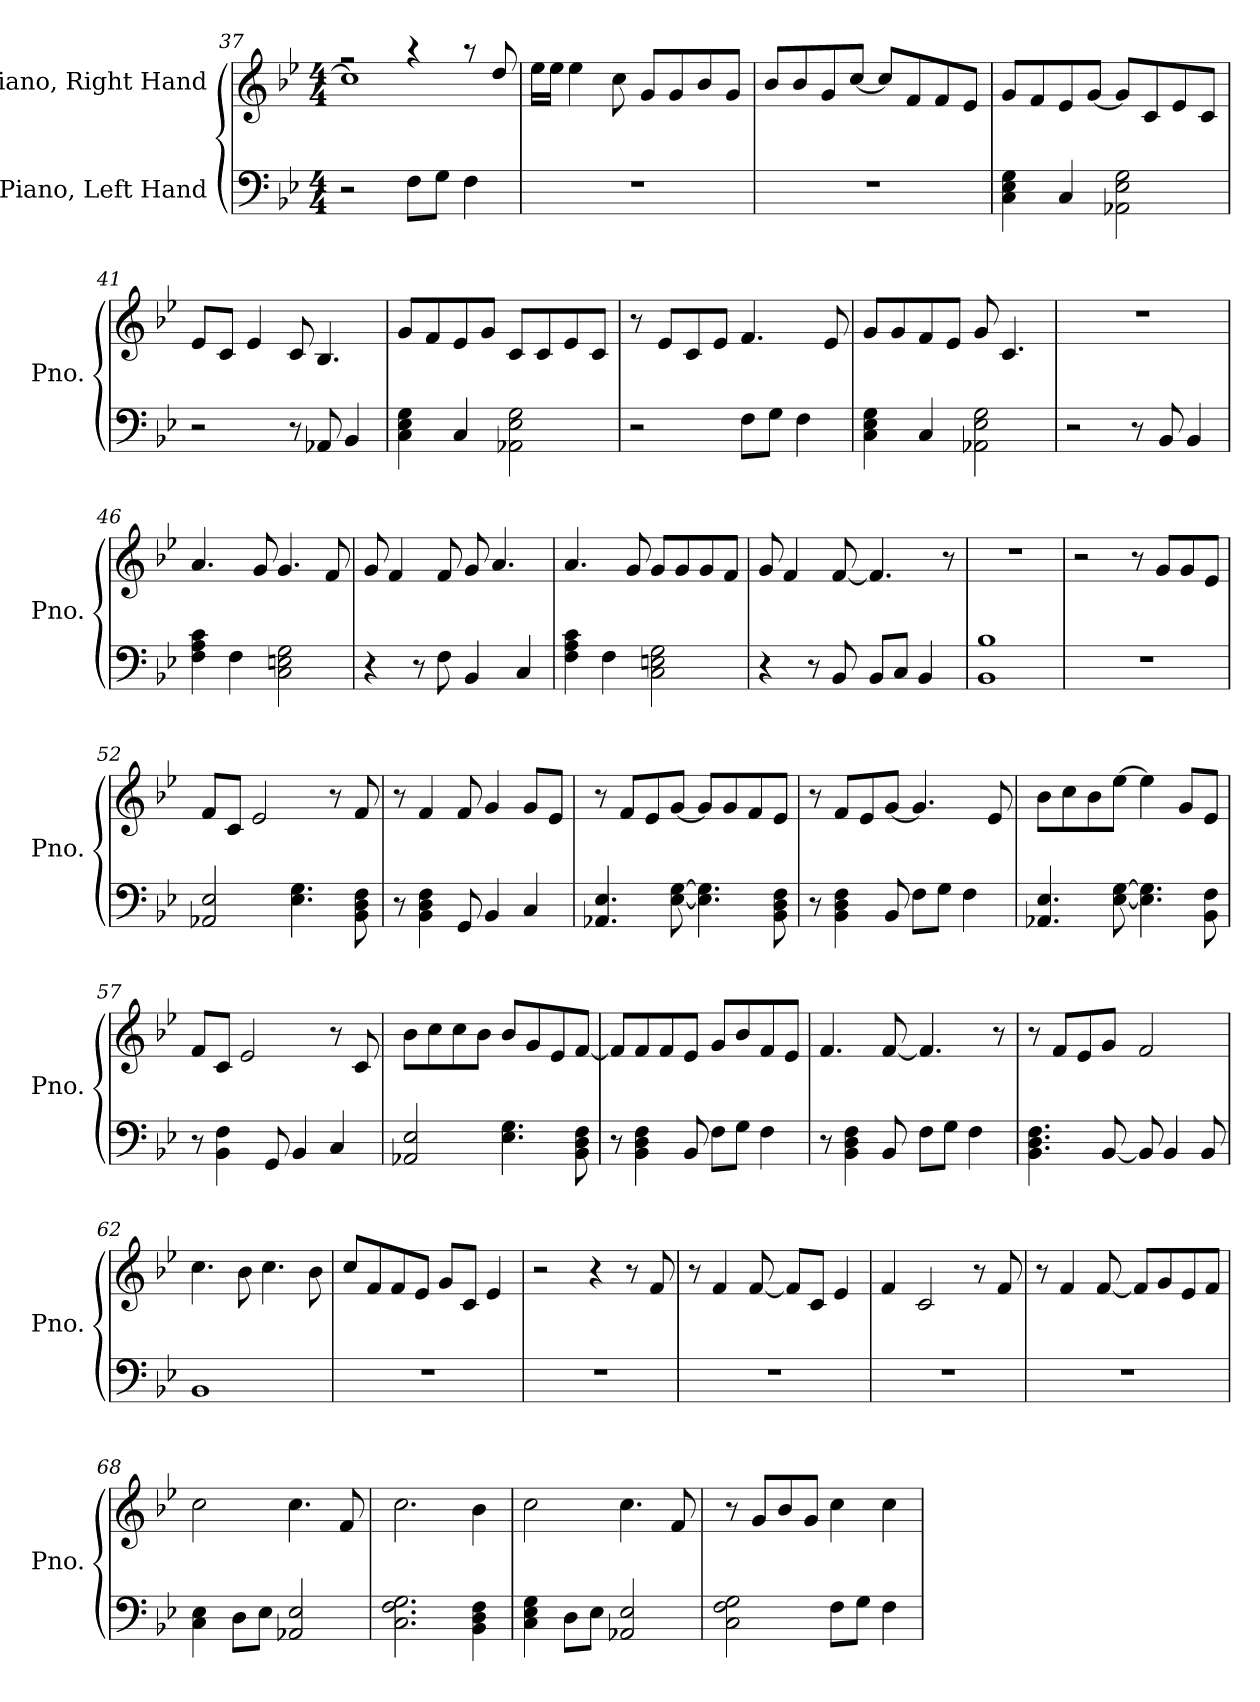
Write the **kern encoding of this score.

**kern	**kern
*part2	*part1
*staff2	*staff1
*I"Piano, Left Hand	*I"Piano, Right Hand
*I'Pno.	*I'Pno.
!!LO:LB:g=z
*clefF4	*clefG2
*k[b-e-]	*k[b-e-]
*M4/4	*M4/4
=37	=37
*	*^
2r	2r	1cc]
8F\L	4r	.
8G\J	.	.
4F\	8r	.
.	8dd/	.
*	*v	*v
=38	=38
1r	16ee-\LL
.	16ee-\JJ
.	4ee-\
.	8cc\
.	8g/L
.	8g/
.	8b-/
.	8g/J
=39	=39
1r	8b-/L
.	8b-/
.	8g/
.	[8cc/J
.	8cc/L]
.	8f/
.	8f/
.	8e-/J
=40	=40
4C\ 4E-\ 4G\	8g/L
.	8f/
4C/	8e-/
.	[8g/J
2AA-X\ 2E-\ 2G\	8g/L]
.	8c/
.	8e-/
.	8c/J
=41	=41
2r	8e-/L
.	8c/J
.	4e-/
8r	8c/
8AA-X/	4.B-/
4BB-/	.
!!LO:LB:g=z
=42	=42
4C\ 4E-\ 4G\	8g/L
.	8f/
4C/	8e-/
.	8g/J
2AA-X\ 2E-\ 2G\	8c/L
.	8c/
.	8e-/
.	8c/J
=43	=43
2r	8r
.	8e-/L
.	8c/
.	8e-/J
8F\L	4.f/
8G\J	.
4F\	.
.	8e-/
=44	=44
4C\ 4E-\ 4G\	8g/L
.	8g/
4C/	8f/
.	8e-/J
2AA-X\ 2E-\ 2G\	8g/
.	4.c/
=45	=45
2r	1r
8r	.
8BB-/	.
4BB-/	.
=46	=46
4F\ 4A\ 4c\	4.a/
4F\	.
.	8g/
2C\ 2En\ 2G\	4.g/
.	8f/
!!LO:LB:g=z
=47	=47
4r	8g/
.	4f/
8r	.
8F\	8f/
4BB-/	8g/
.	4.a/
4C/	.
=48	=48
4F\ 4A\ 4c\	4.a/
4F\	.
.	8g/
2C\ 2En\ 2G\	8g/L
.	8g/
.	8g/
.	8f/J
=49	=49
4r	8g/
.	4f/
8r	.
8BB-/	[8f/
8BB-/L	4.f/]
8C/J	.
4BB-/	.
.	8r
=50	=50
1BB- 1B-	1r
=51	=51
1r	2r
.	8r
.	8g/L
.	8g/
.	8e-/J
=52	=52
2AA-X/ 2E-/	8f/L
.	8c/J
.	2e-/
4.E-\ 4.G\	.
.	8r
8BB-\ 8D\ 8F\	8f/
!!LO:LB:g=z
=53	=53
8r	8r
4BB-\ 4D\ 4F\	4f/
8GG/	8f/
4BB-/	4g/
4C/	8g/L
.	8e-/J
=54	=54
4.AA-X/ 4.E-/	8r
.	8f/L
.	8e-/
[8E-\ [8G\	[8g/J
4.E-\] 4.G\]	8g/L]
.	8g/
.	8f/
8BB-\ 8D\ 8F\	8e-/J
=55	=55
8r	8r
4BB-\ 4D\ 4F\	8f/L
.	8e-/
8BB-/	[8g/J
8F\L	4.g/]
8G\J	.
4F\	.
.	8e-/
=56	=56
4.AA-X/ 4.E-/	8b-\L
.	8cc\
.	8b-\
[8E-\ [8G\	[8ee-\J
4.E-\] 4.G\]	4ee-\]
.	8g/L
8BB-\ 8F\	8e-/J
=57	=57
8r	8f/L
4BB-\ 4F\	8c/J
.	2e-/
8GG/	.
4BB-/	.
4C/	8r
.	8c/
!!LO:LB:g=z
=58	=58
2AA-X/ 2E-/	8b-\L
.	8cc\
.	8cc\
.	8b-\J
4.E-\ 4.G\	8b-/L
.	8g/
.	8e-/
8BB-\ 8D\ 8F\	[8f/J
=59	=59
8r	8f/L]
4BB-\ 4D\ 4F\	8f/
.	8f/
8BB-/	8e-/J
8F\L	8g/L
8G\J	8b-/
4F\	8f/
.	8e-/J
=60	=60
8r	4.f/
4BB-\ 4D\ 4F\	.
8BB-/	[8f/
8F\L	4.f/]
8G\J	.
4F\	.
.	8r
=61	=61
4.BB-\ 4.D\ 4.F\	8r
.	8f/L
.	8e-/
[8BB-/	8g/J
8BB-/]	2f/
4BB-/	.
8BB-/	.
=62	=62
1BB-	4.cc\
.	8b-\
.	4.cc\
.	8b-\
!!LO:PB:g=z
=63	=63
1r	8cc/L
.	8f/
.	8f/
.	8e-/J
.	8g/L
.	8c/J
.	4e-/
=64	=64
1r	2r
.	4r
.	8r
.	8f/
=65	=65
1r	8r
.	4f/
.	[8f/
.	8f/L]
.	8c/J
.	4e-/
=66	=66
1r	4f/
.	2c/
.	8r
.	8f/
=67	=67
1r	8r
.	4f/
.	[8f/
.	8f/L]
.	8g/
.	8e-/
.	8f/J
=68	=68
4C\ 4E-\	2cc\
8D\L	.
8E-\J	.
2AA-X/ 2E-/	4.cc\
.	8f/
!!LO:LB:g=z
=69	=69
2.C\ 2.F\ 2.G\	2.cc\
4BB-\ 4D\ 4F\	4b-\
=70	=70
4C\ 4E-\ 4G\	2cc\
8D\L	.
8E-\J	.
2AA-X/ 2E-/	4.cc\
.	8f/
=71	=71
2C\ 2F\ 2G\	8r
.	8g/L
.	8b-/
.	8g/J
8F\L	4cc\
8G\J	.
4F\	4cc\
=	=
*-	*-
